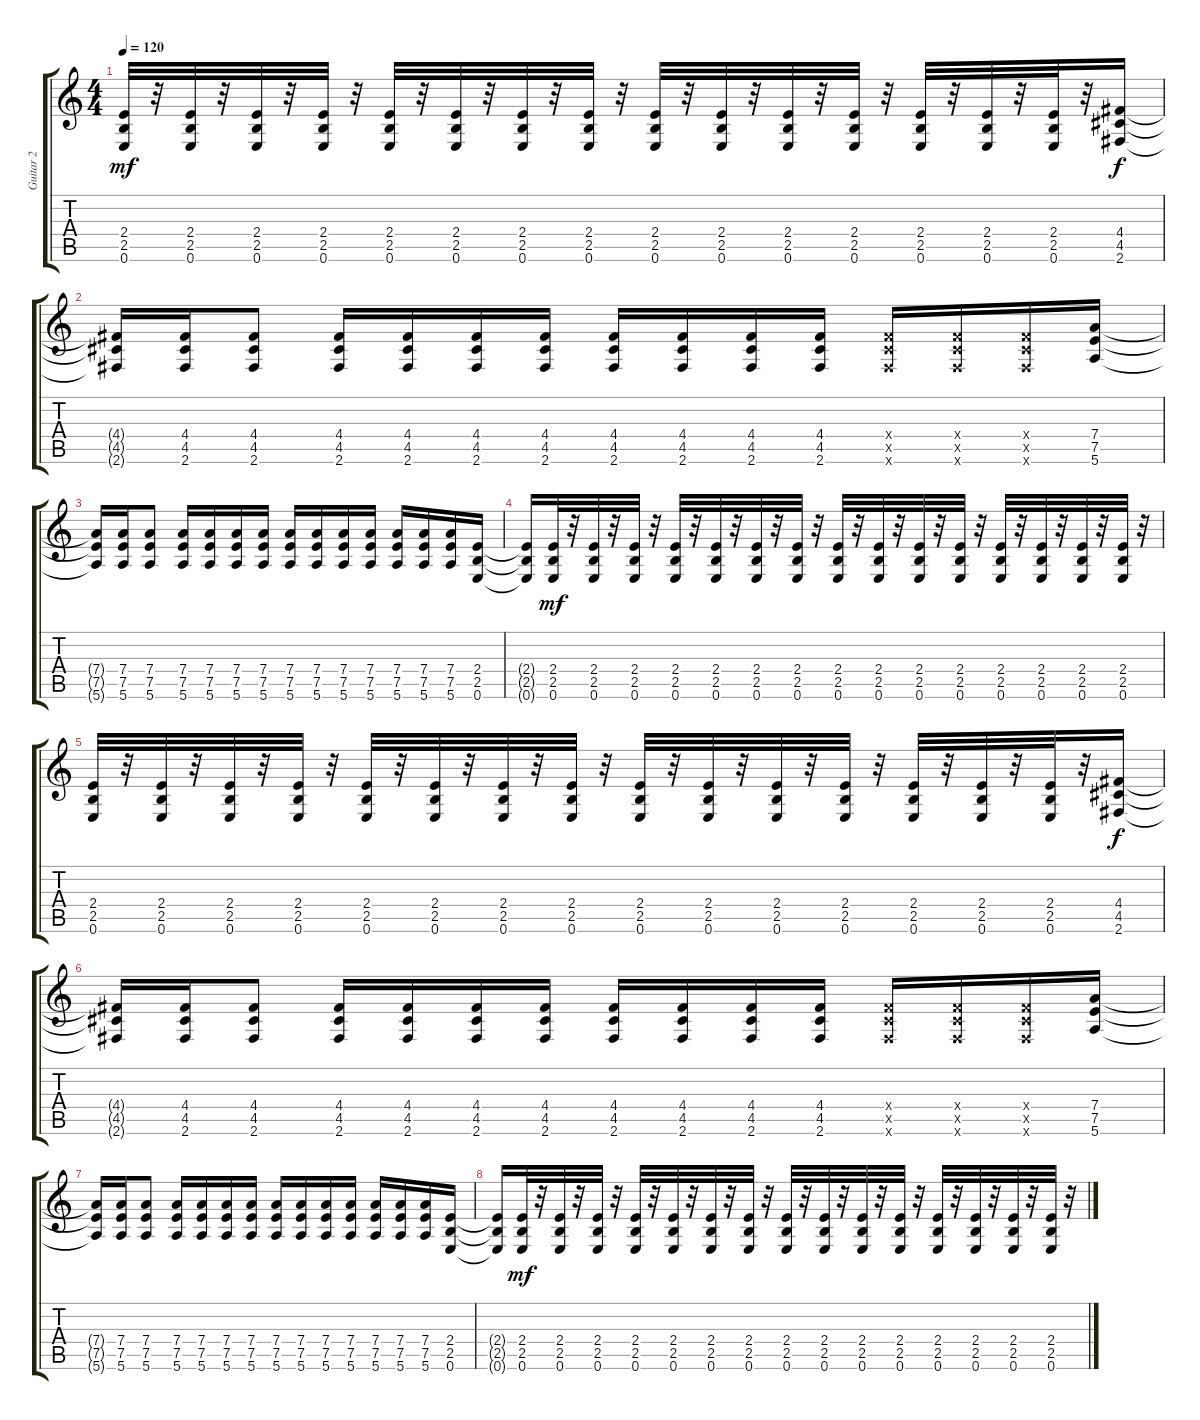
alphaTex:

\track ("Guitar 2" "Guitar 2") {instrument distortionguitar}
\staff {score tabs}
\tuning (E4 B3 G3 D3 A2 E2) {hide}
\ts (4 4)
\tempo 120
\clef g2
\ks c
(2.4 2.5 0.6).32{dy mf} r.32 (2.4 2.5 0.6).32 r.32 (2.4 2.5 0.6).32 r.32 (2.4 2.5 0.6).32 r.32 (2.4 2.5 0.6).32 r.32 (2.4 2.5 0.6).32 r.32 (2.4 2.5 0.6).32 r.32 (2.4 2.5 0.6).32 r.32 (2.4 2.5 0.6).32 r.32 (2.4 2.5 0.6).32 r.32 (2.4 2.5 0.6).32 r.32 (2.4 2.5 0.6).32 r.32 (2.4 2.5 0.6).32 r.32 (2.4 2.5 0.6).32 r.32 (2.4 2.5 0.6).32 r.32 (4.4 4.5 2.6).16{dy f} |
(4.4{t} 4.5{t} 2.6{t}).16 (4.4 4.5 2.6).16 (4.4 4.5 2.6).8 (4.4 4.5 2.6).16 (4.4 4.5 2.6).16 (4.4 4.5 2.6).16 (4.4 4.5 2.6).16 (4.4 4.5 2.6).16 (4.4 4.5 2.6).16 (4.4 4.5 2.6).16 (4.4 4.5 2.6).16 (4.4{x} 4.5{x} 2.6{x}).16 (4.4{x} 4.5{x} 2.6{x}).16 (4.4{x} 4.5{x} 2.6{x}).16 (7.4 7.5 5.6).16 |
(7.4{t} 7.5{t} 5.6{t}).16 (7.4 7.5 5.6).16 (7.4 7.5 5.6).8 (7.4 7.5 5.6).16 (7.4 7.5 5.6).16 (7.4 7.5 5.6).16 (7.4 7.5 5.6).16 (7.4 7.5 5.6).16 (7.4 7.5 5.6).16 (7.4 7.5 5.6).16 (7.4 7.5 5.6).16 (7.4 7.5 5.6).16 (7.4 7.5 5.6).16 (7.4 7.5 5.6).16 (2.4 2.5 0.6).16 |
(2.4{t} 2.5{t} 0.6{t}).16 (2.4 2.5 0.6).32{dy mf} r.32 (2.4 2.5 0.6).32 r.32 (2.4 2.5 0.6).32 r.32 (2.4 2.5 0.6).32 r.32 (2.4 2.5 0.6).32 r.32 (2.4 2.5 0.6).32 r.32 (2.4 2.5 0.6).32 r.32 (2.4 2.5 0.6).32 r.32 (2.4 2.5 0.6).32 r.32 (2.4 2.5 0.6).32 r.32 (2.4 2.5 0.6).32 r.32 (2.4 2.5 0.6).32 r.32 (2.4 2.5 0.6).32 r.32 (2.4 2.5 0.6).32 r.32 (2.4 2.5 0.6).32 r.32 |
(2.4 2.5 0.6).32 r.32 (2.4 2.5 0.6).32 r.32 (2.4 2.5 0.6).32 r.32 (2.4 2.5 0.6).32 r.32 (2.4 2.5 0.6).32 r.32 (2.4 2.5 0.6).32 r.32 (2.4 2.5 0.6).32 r.32 (2.4 2.5 0.6).32 r.32 (2.4 2.5 0.6).32 r.32 (2.4 2.5 0.6).32 r.32 (2.4 2.5 0.6).32 r.32 (2.4 2.5 0.6).32 r.32 (2.4 2.5 0.6).32 r.32 (2.4 2.5 0.6).32 r.32 (2.4 2.5 0.6).32 r.32 (4.4 4.5 2.6).16{dy f} |
(4.4{t} 4.5{t} 2.6{t}).16 (4.4 4.5 2.6).16 (4.4 4.5 2.6).8 (4.4 4.5 2.6).16 (4.4 4.5 2.6).16 (4.4 4.5 2.6).16 (4.4 4.5 2.6).16 (4.4 4.5 2.6).16 (4.4 4.5 2.6).16 (4.4 4.5 2.6).16 (4.4 4.5 2.6).16 (4.4{x} 4.5{x} 2.6{x}).16 (4.4{x} 4.5{x} 2.6{x}).16 (4.4{x} 4.5{x} 2.6{x}).16 (7.4 7.5 5.6).16 |
(7.4{t} 7.5{t} 5.6{t}).16 (7.4 7.5 5.6).16 (7.4 7.5 5.6).8 (7.4 7.5 5.6).16 (7.4 7.5 5.6).16 (7.4 7.5 5.6).16 (7.4 7.5 5.6).16 (7.4 7.5 5.6).16 (7.4 7.5 5.6).16 (7.4 7.5 5.6).16 (7.4 7.5 5.6).16 (7.4 7.5 5.6).16 (7.4 7.5 5.6).16 (7.4 7.5 5.6).16 (2.4 2.5 0.6).16 |
(2.4{t} 2.5{t} 0.6{t}).16 (2.4 2.5 0.6).32{dy mf} r.32 (2.4 2.5 0.6).32 r.32 (2.4 2.5 0.6).32 r.32 (2.4 2.5 0.6).32 r.32 (2.4 2.5 0.6).32 r.32 (2.4 2.5 0.6).32 r.32 (2.4 2.5 0.6).32 r.32 (2.4 2.5 0.6).32 r.32 (2.4 2.5 0.6).32 r.32 (2.4 2.5 0.6).32 r.32 (2.4 2.5 0.6).32 r.32 (2.4 2.5 0.6).32 r.32 (2.4 2.5 0.6).32 r.32 (2.4 2.5 0.6).32 r.32 (2.4 2.5 0.6).32 r.32
